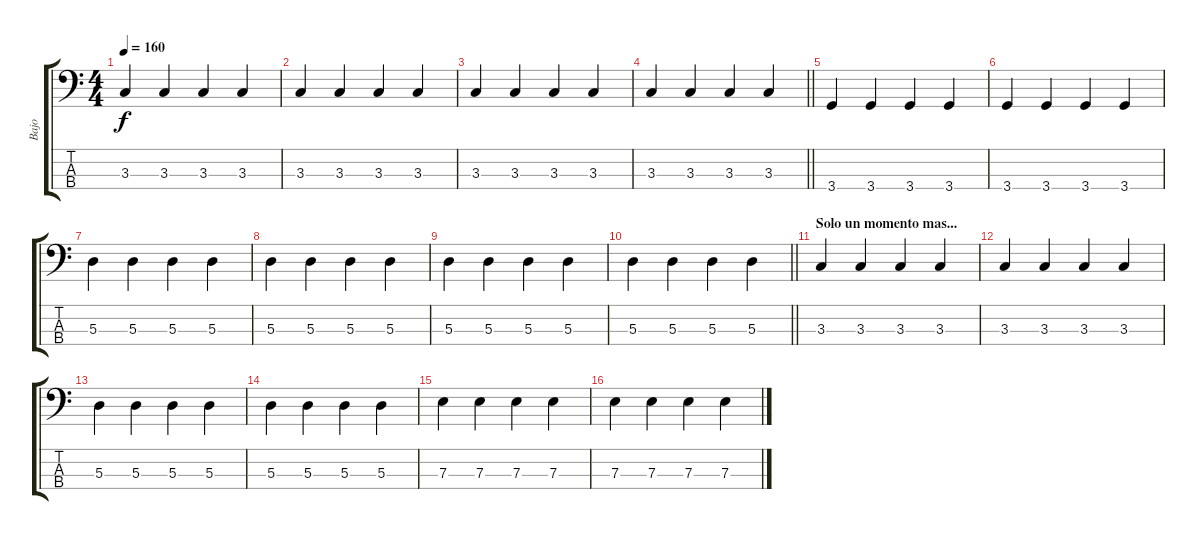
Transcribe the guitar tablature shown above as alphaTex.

\track ("Bajo" "Bajo") {instrument electricbassfinger}
\staff {score tabs}
\tuning (G2 D2 A1 E1) {hide}
\ts (4 4)
\tempo 160
\clef f4
\ks c
3.3.4{dy f} 3.3.4 3.3.4 3.3.4 |
3.3.4 3.3.4 3.3.4 3.3.4 |
3.3.4 3.3.4 3.3.4 3.3.4 |
\barLineRight lightlight
3.3.4 3.3.4 3.3.4 3.3.4 |
3.4.4 3.4.4 3.4.4 3.4.4 |
3.4.4 3.4.4 3.4.4 3.4.4 |
5.3.4 5.3.4 5.3.4 5.3.4 |
5.3.4 5.3.4 5.3.4 5.3.4 |
5.3.4 5.3.4 5.3.4 5.3.4 |
\barLineRight lightlight
5.3.4 5.3.4 5.3.4 5.3.4 |
\section ("" "Solo un momento mas...")
3.3.4 3.3.4 3.3.4 3.3.4 |
3.3.4 3.3.4 3.3.4 3.3.4 |
5.3.4 5.3.4 5.3.4 5.3.4 |
5.3.4 5.3.4 5.3.4 5.3.4 |
7.3.4 7.3.4 7.3.4 7.3.4 |
7.3.4 7.3.4 7.3.4 7.3.4
